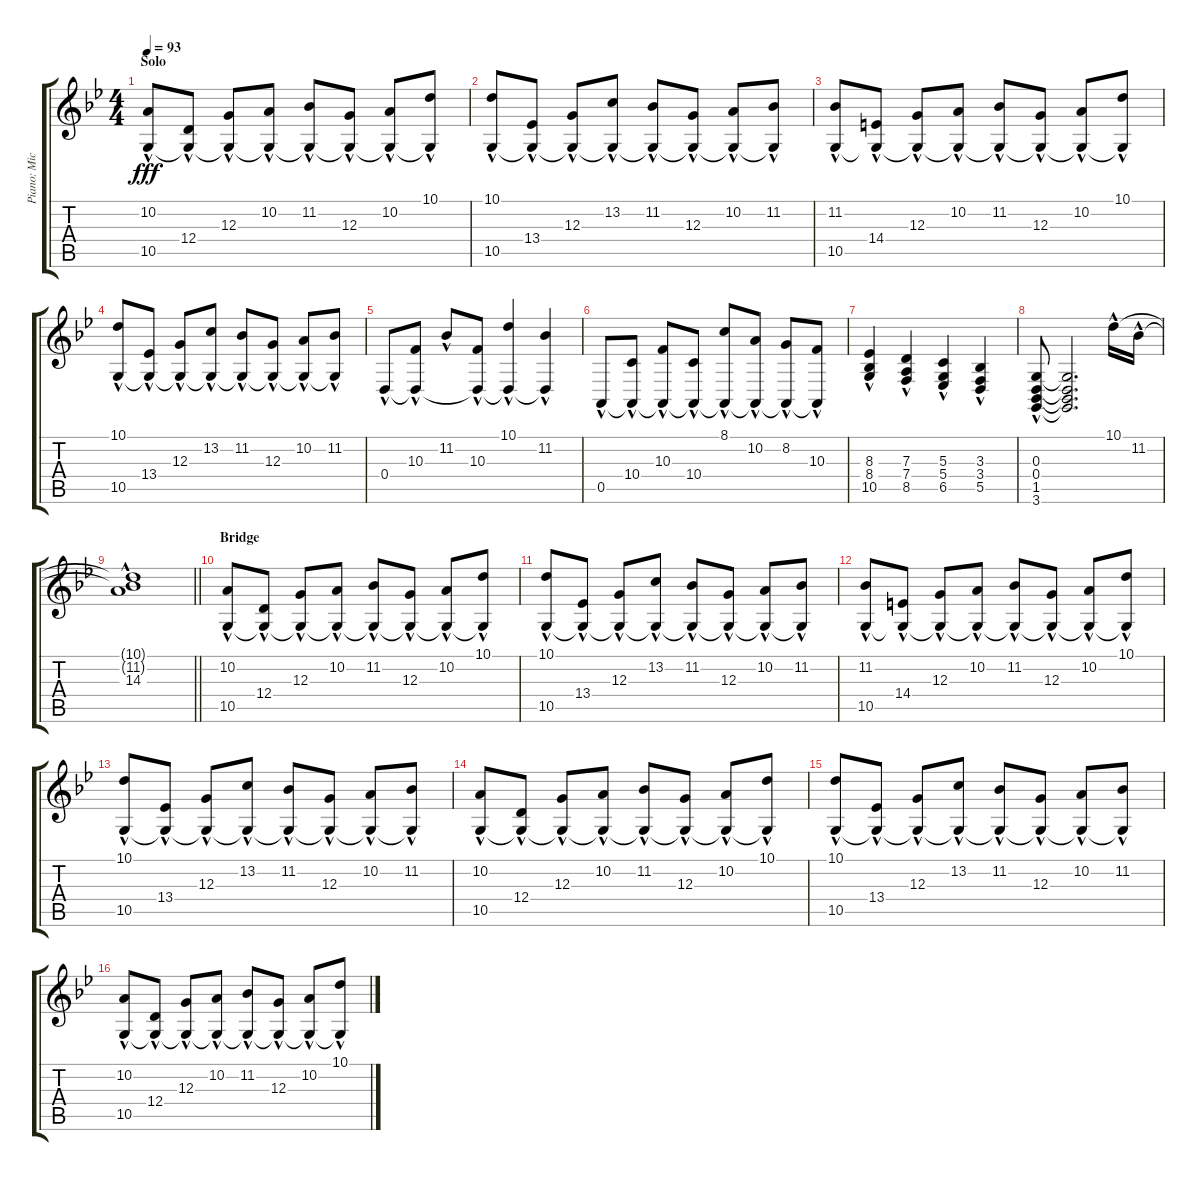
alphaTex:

\track ("Piano: Michael" "Piano: Mic") {instrument acousticgrandpiano}
\staff {score tabs}
\tuning (E4 B3 G3 D3 A2 E2) {hide}
\ts (4 4)
\section ("" "Solo")
\tempo 93
\clef g2
\ks bb
(10.2{hac} 10.5{hac}).8{dy fff volume 8 instrument acousticgrandpiano} (12.4{hac} 10.5{t}).8 (12.3{hac} 10.5{t}).8 (10.2{hac} 10.5{t}).8 (11.2{hac} 10.5{t}).8 (12.3{hac} 10.5{t}).8 (10.2{hac} 10.5{t}).8 (10.1{hac} 10.5{t}).8 |
(10.1{hac} 10.5{hac}).8 (13.4{hac} 10.5{t}).8 (12.3{hac} 10.5{t}).8 (13.2{hac} 10.5{t}).8 (11.2{hac} 10.5{t}).8 (12.3{hac} 10.5{t}).8 (10.2{hac} 10.5{t}).8 (11.2{hac} 10.5{t}).8 |
(11.2{hac} 10.5{hac}).8 (14.4{hac} 10.5{t}).8 (12.3{hac} 10.5{t}).8 (10.2{hac} 10.5{t}).8 (11.2{hac} 10.5{t}).8 (12.3{hac} 10.5{t}).8 (10.2{hac} 10.5{t}).8 (10.1{hac} 10.5{t}).8 |
(10.1{hac} 10.5{hac}).8 (13.4{hac} 10.5{t}).8 (12.3{hac} 10.5{t}).8 (13.2{hac} 10.5{t}).8 (11.2{hac} 10.5{t}).8 (12.3{hac} 10.5{t}).8 (10.2{hac} 10.5{t}).8 (11.2{hac} 10.5{t}).8 |
0.4{hac}.8 (10.3{hac} 0.4{t}).8 11.2{hac}.8 (10.3{hac} 0.4{t}).8 (10.1{hac} 0.4{t}).4 (11.2{hac} 0.4{t}).4 |
0.5{hac}.8 (10.4{hac} 0.5{t}).8 (10.3{hac} 0.5{t}).8 (10.4{hac} 0.5{t}).8 (8.1{hac} 0.5{t}).8 (10.2{hac} 0.5{t}).8 (8.2{hac} 0.5{t}).8 (10.3{hac} 0.5{t}).8 |
(8.3{hac} 8.4{hac} 10.5{hac}).4 (7.3{hac} 7.4{hac} 8.5{hac}).4 (5.3{hac} 5.4{hac} 6.5{hac}).4 (3.3{hac} 3.4{hac} 5.5{hac}).4 |
(0.3{hac} 0.4{hac} 1.5{hac} 3.6{hac}).8 (0.3{t} 0.4{t} 1.5{t} 3.6{t}).2{d} 10.1{hac}.16{volume 13} 11.2{hac}.16 |
\barLineRight lightlight
(10.1{t} 11.2{t} 14.3{hac}).1 |
\section ("" "Bridge")
(10.2{hac} 10.5{hac}).8 (12.4{hac} 10.5{t}).8 (12.3{hac} 10.5{t}).8 (10.2{hac} 10.5{t}).8 (11.2{hac} 10.5{t}).8 (12.3{hac} 10.5{t}).8 (10.2{hac} 10.5{t}).8 (10.1{hac} 10.5{t}).8 |
(10.1{hac} 10.5{hac}).8 (13.4{hac} 10.5{t}).8 (12.3{hac} 10.5{t}).8 (13.2{hac} 10.5{t}).8 (11.2{hac} 10.5{t}).8 (12.3{hac} 10.5{t}).8 (10.2{hac} 10.5{t}).8 (11.2{hac} 10.5{t}).8 |
(11.2{hac} 10.5{hac}).8 (14.4{hac} 10.5{t}).8 (12.3{hac} 10.5{t}).8 (10.2{hac} 10.5{t}).8 (11.2{hac} 10.5{t}).8 (12.3{hac} 10.5{t}).8 (10.2{hac} 10.5{t}).8 (10.1{hac} 10.5{t}).8 |
(10.1{hac} 10.5{hac}).8 (13.4{hac} 10.5{t}).8 (12.3{hac} 10.5{t}).8 (13.2{hac} 10.5{t}).8 (11.2{hac} 10.5{t}).8 (12.3{hac} 10.5{t}).8 (10.2{hac} 10.5{t}).8 (11.2{hac} 10.5{t}).8 |
(10.2{hac} 10.5{hac}).8 (12.4{hac} 10.5{t}).8 (12.3{hac} 10.5{t}).8 (10.2{hac} 10.5{t}).8 (11.2{hac} 10.5{t}).8 (12.3{hac} 10.5{t}).8 (10.2{hac} 10.5{t}).8 (10.1{hac} 10.5{t}).8 |
(10.1{hac} 10.5{hac}).8 (13.4{hac} 10.5{t}).8 (12.3{hac} 10.5{t}).8 (13.2{hac} 10.5{t}).8 (11.2{hac} 10.5{t}).8 (12.3{hac} 10.5{t}).8 (10.2{hac} 10.5{t}).8 (11.2{hac} 10.5{t}).8 |
(10.2{hac} 10.5{hac}).8 (12.4{hac} 10.5{t}).8 (12.3{hac} 10.5{t}).8 (10.2{hac} 10.5{t}).8 (11.2{hac} 10.5{t}).8 (12.3{hac} 10.5{t}).8 (10.2{hac} 10.5{t}).8 (10.1{hac} 10.5{t}).8
